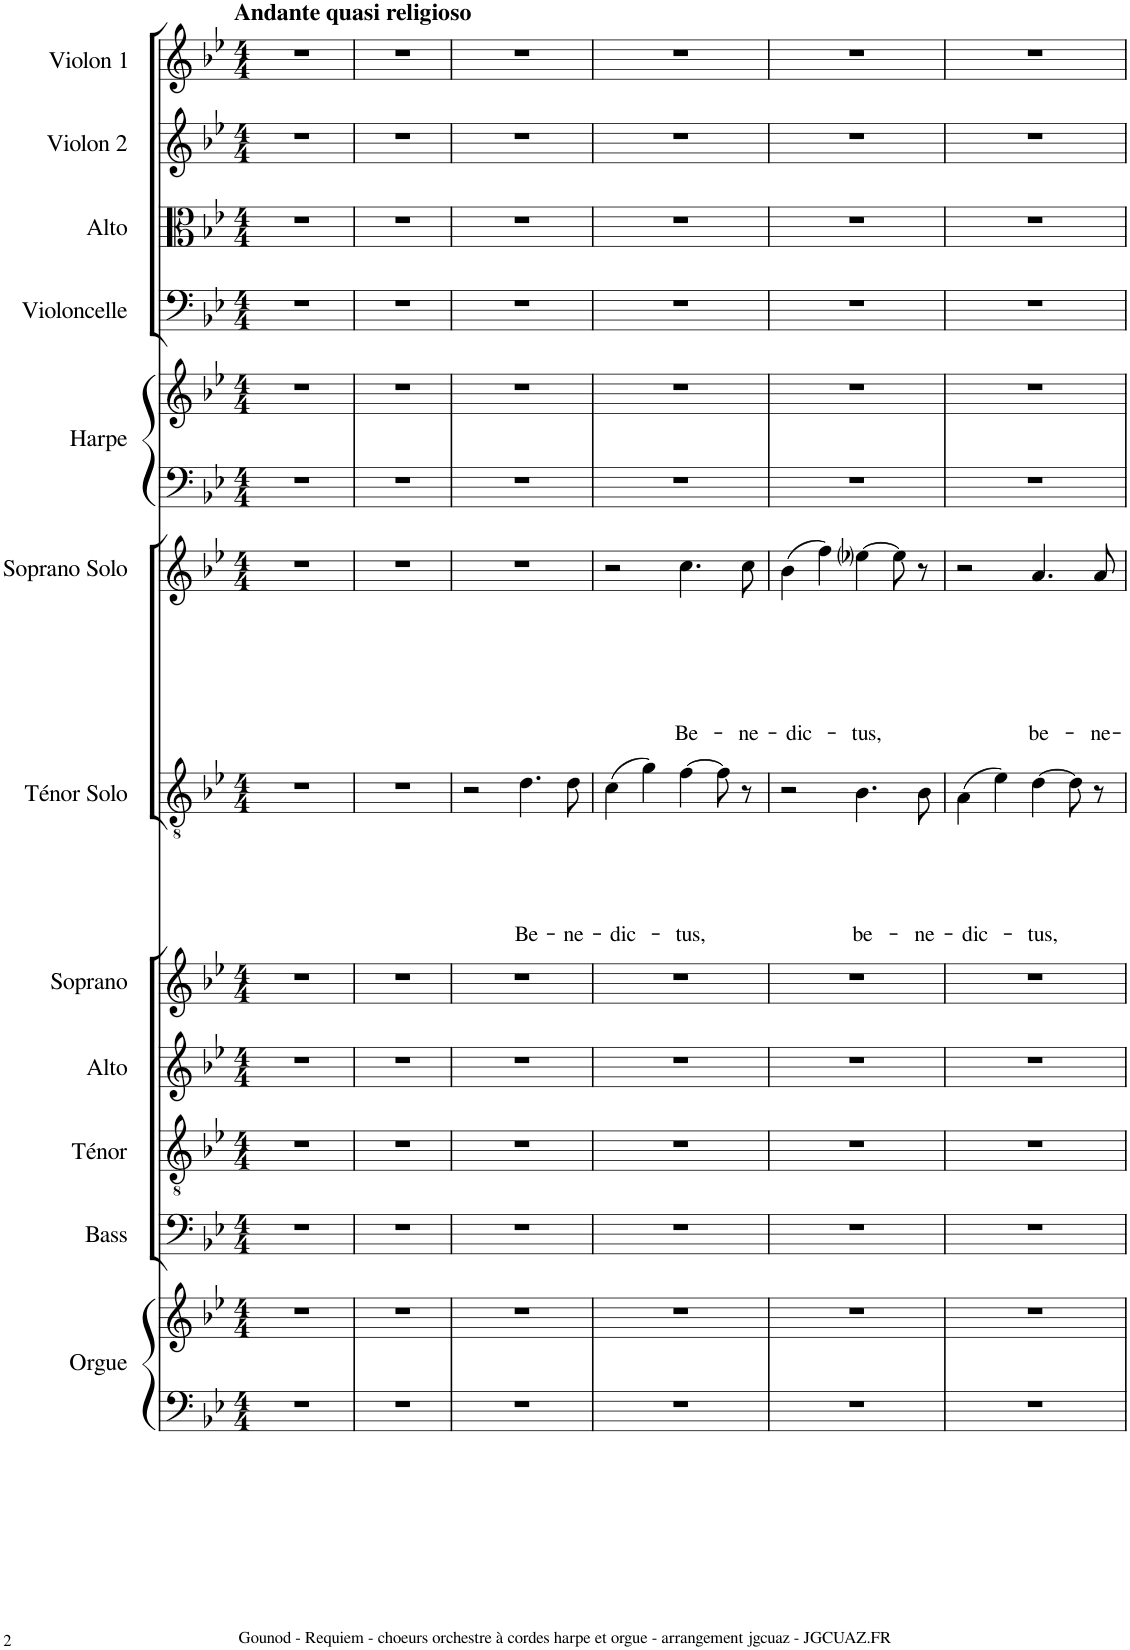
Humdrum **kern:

**kern	**kern	**kern	**kern	**kern	**kern	**kern	**text	**text	**text	**text	**text	**kern	**text	**text	**text	**text	**text	**text	**kern	**kern	**kern	**kern	**kern	**kern
*part12	*part12	*part11	*part10	*part9	*part8	*part7	*part7	*part7	*part7	*part7	*part7	*part6	*part6	*part6	*part6	*part6	*part6	*part6	*part5	*part5	*part4	*part3	*part2	*part1
*staff14	*staff13	*staff12	*staff11	*staff10	*staff9	*staff8	*staff8	*staff8	*staff8	*staff8	*staff8	*staff7	*staff7	*staff7	*staff7	*staff7	*staff7	*staff7	*staff6	*staff5	*staff4	*staff3	*staff2	*staff1
*I"Orgue	*	*I"Bass	*I"Ténor	*I"Alto	*I"Soprano	*I"Ténor Solo	*	*	*	*	*	*I"Soprano Solo	*	*	*	*	*	*	*I"Harpe	*	*I"Violoncelle	*I"Alto	*I"Violon 2	*I"Violon 1
*I'Org.	*	*I'B.	*I'T.	*I'A.	*I'S.	*I'T.	*	*	*	*	*	*I'S.	*	*	*	*	*	*	*I'Hrp.	*	*I'Vlc.	*I'Alt.	*I'V2	*I'V1
*clefF4	*clefG2	*clefF4	*clefGv2	*clefG2	*clefG2	*clefGv2	*	*	*	*	*	*clefG2	*	*	*	*	*	*	*clefF4	*clefG2	*clefF4	*clefC3	*clefG2	*clefG2
*k[b-e-]	*k[b-e-]	*k[b-e-]	*k[b-e-]	*k[b-e-]	*k[b-e-]	*k[b-e-]	*	*	*	*	*	*k[b-e-]	*	*	*	*	*	*	*k[b-e-]	*k[b-e-]	*k[b-e-]	*k[b-e-]	*k[b-e-]	*k[b-e-]
*M4/4	*M4/4	*M4/4	*M4/4	*M4/4	*M4/4	*M4/4	*	*	*	*	*	*M4/4	*	*	*	*	*	*	*M4/4	*M4/4	*M4/4	*M4/4	*M4/4	*M4/4
=1	=1	=1	=1	=1	=1	=1	=1	=1	=1	=1	=1	=1	=1	=1	=1	=1	=1	=1	=1	=1	=1	=1	=1	=1
!	!	!	!	!	!	!	!	!	!	!	!	!	!	!	!	!	!	!	!	!	!	!	!	!LO:TX:a:B:t=Andante quasi religioso
1r	1r	1r	1r	1r	1r	1r	.	.	.	.	.	1r	.	.	.	.	.	.	1r	1r	1r	1r	1r	1r
=2	=2	=2	=2	=2	=2	=2	=2	=2	=2	=2	=2	=2	=2	=2	=2	=2	=2	=2	=2	=2	=2	=2	=2	=2
1r	1r	1r	1r	1r	1r	1r	.	.	.	.	.	1r	.	.	.	.	.	.	1r	1r	1r	1r	1r	1r
=3	=3	=3	=3	=3	=3	=3	=3	=3	=3	=3	=3	=3	=3	=3	=3	=3	=3	=3	=3	=3	=3	=3	=3	=3
1r	1r	1r	1r	1r	1r	2r	.	.	.	.	.	1r	.	.	.	.	.	.	1r	1r	1r	1r	1r	1r
!	!	!	!	!	!	!	!	!	!	!	!LO:LY:b	!	!	!	!	!	!	!	!	!	!	!	!	!
.	.	.	.	.	.	4.d\	.	.	.	.	Be-	.	.	.	.	.	.	.	.	.	.	.	.	.
!	!	!	!	!	!	!	!	!	!	!	!LO:LY:b	!	!	!	!	!	!	!	!	!	!	!	!	!
.	.	.	.	.	.	8d\	.	.	.	.	-ne-	.	.	.	.	.	.	.	.	.	.	.	.	.
=4	=4	=4	=4	=4	=4	=4	=4	=4	=4	=4	=4	=4	=4	=4	=4	=4	=4	=4	=4	=4	=4	=4	=4	=4
!	!	!	!	!	!	!	!	!	!	!	!LO:LY:b	!	!	!	!	!	!	!	!	!	!	!	!	!
1r	1r	1r	1r	1r	1r	(4c\	.	.	.	.	-dic-	2r	.	.	.	.	.	.	1r	1r	1r	1r	1r	1r
.	.	.	.	.	.	4g\)	.	.	.	.	.	.	.	.	.	.	.	.	.	.	.	.	.	.
!	!	!	!	!	!	!	!	!	!	!	!LO:LY:b	!	!	!	!	!	!	!LO:LY:b	!	!	!	!	!	!
.	.	.	.	.	.	[4f\	.	.	.	.	-tus,	4.cc\	.	.	.	.	.	Be-	.	.	.	.	.	.
.	.	.	.	.	.	8f\]	.	.	.	.	.	.	.	.	.	.	.	.	.	.	.	.	.	.
!	!	!	!	!	!	!	!	!	!	!	!	!	!	!	!	!	!	!LO:LY:b	!	!	!	!	!	!
.	.	.	.	.	.	8r	.	.	.	.	.	8cc\	.	.	.	.	.	-ne-	.	.	.	.	.	.
=5	=5	=5	=5	=5	=5	=5	=5	=5	=5	=5	=5	=5	=5	=5	=5	=5	=5	=5	=5	=5	=5	=5	=5	=5
!	!	!	!	!	!	!	!	!	!	!	!	!	!	!	!	!	!	!LO:LY:b	!	!	!	!	!	!
1r	1r	1r	1r	1r	1r	2r	.	.	.	.	.	(4b-\	.	.	.	.	.	-dic-	1r	1r	1r	1r	1r	1r
.	.	.	.	.	.	.	.	.	.	.	.	4ff\)	.	.	.	.	.	.	.	.	.	.	.	.
!	!	!	!	!	!	!	!	!	!	!	!LO:LY:b	!	!	!	!	!	!	!LO:LY:b	!	!	!	!	!	!
.	.	.	.	.	.	4.B-\	.	.	.	.	be-	[4ee-i\	.	.	.	.	.	-tus,	.	.	.	.	.	.
.	.	.	.	.	.	.	.	.	.	.	.	8ee-\]	.	.	.	.	.	.	.	.	.	.	.	.
!	!	!	!	!	!	!	!	!	!	!	!LO:LY:b	!	!	!	!	!	!	!	!	!	!	!	!	!
.	.	.	.	.	.	8B-\	.	.	.	.	-ne-	8r	.	.	.	.	.	.	.	.	.	.	.	.
=6	=6	=6	=6	=6	=6	=6	=6	=6	=6	=6	=6	=6	=6	=6	=6	=6	=6	=6	=6	=6	=6	=6	=6	=6
!	!	!	!	!	!	!	!	!	!	!	!LO:LY:b	!	!	!	!	!	!	!	!	!	!	!	!	!
1r	1r	1r	1r	1r	1r	(4A\	.	.	.	.	-dic-	2r	.	.	.	.	.	.	1r	1r	1r	1r	1r	1r
.	.	.	.	.	.	4e-\)	.	.	.	.	.	.	.	.	.	.	.	.	.	.	.	.	.	.
!	!	!	!	!	!	!	!	!	!	!	!LO:LY:b	!	!	!	!	!	!	!LO:LY:b	!	!	!	!	!	!
.	.	.	.	.	.	[4d\	.	.	.	.	-tus,	4.a/	.	.	.	.	.	be-	.	.	.	.	.	.
.	.	.	.	.	.	8d\]	.	.	.	.	.	.	.	.	.	.	.	.	.	.	.	.	.	.
!	!	!	!	!	!	!	!	!	!	!	!	!	!	!	!	!	!	!LO:LY:b	!	!	!	!	!	!
.	.	.	.	.	.	8r	.	.	.	.	.	8a/	.	.	.	.	.	-ne-	.	.	.	.	.	.
=	=	=	=	=	=	=	=	=	=	=	=	=	=	=	=	=	=	=	=	=	=	=	=	=
*-	*-	*-	*-	*-	*-	*-	*-	*-	*-	*-	*-	*-	*-	*-	*-	*-	*-	*-	*-	*-	*-	*-	*-	*-
